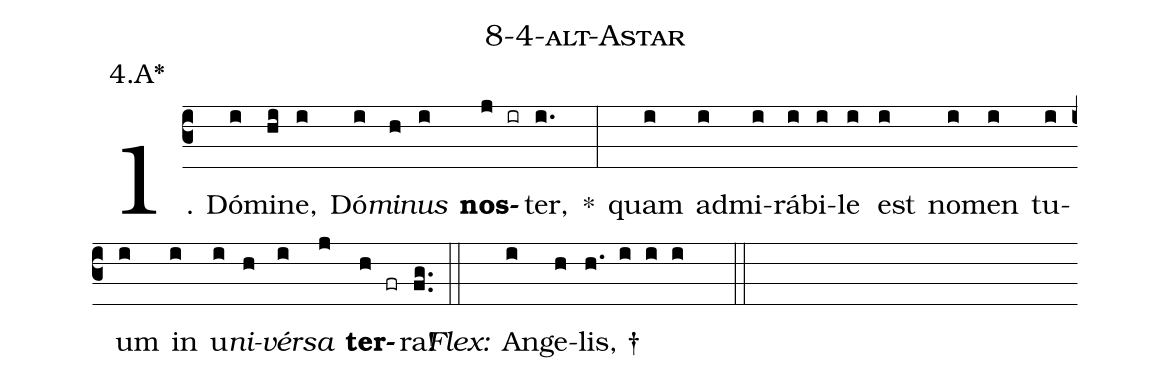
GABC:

name: 8-4-alt-Astar;
annotation: 4.A*;
%%
(c3)1. Dó(i)mi(hi)ne,(i) Dó(i)<i>mi</i>(h)<i>nus</i>(i) <b>nos</b>(j ir)ter,(i.) *(:) quam(i) ad(i)mi(i)rá(i)bi(i)le(i) est(i) no(i)men(i) tu(i)um(i) in(i) u(i)<i>ni</i>(h)<i>vér</i>(i)<i>sa</i>(j) <b>ter</b>(h fr)ra!(fg..) (::)
<i>Flex:</i>()  An(i)ge(h)lis, †(h. i i i  ::)
